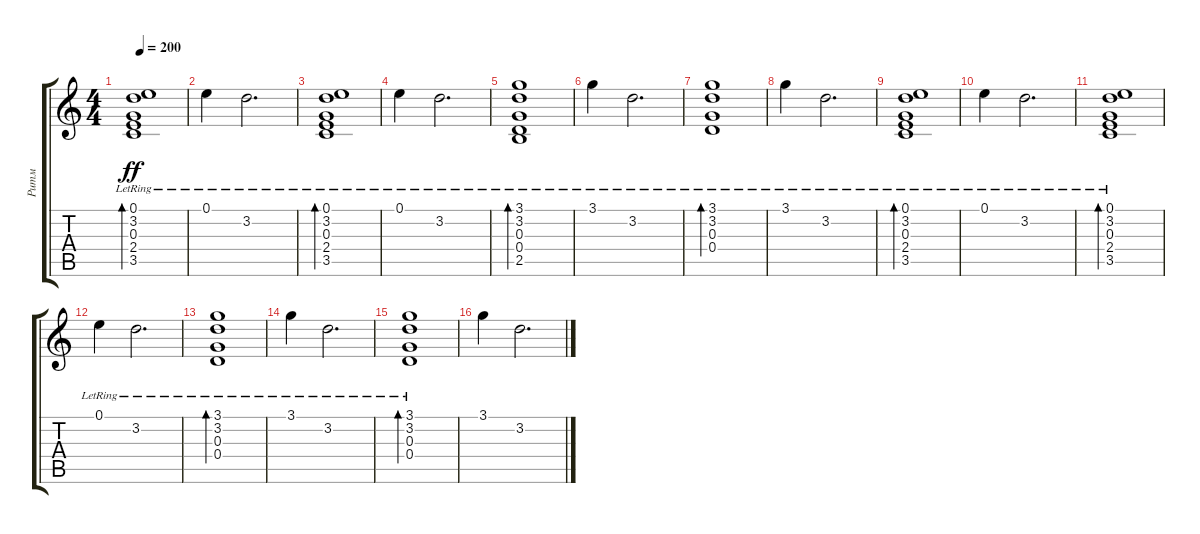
\track ("Ритм" "Ритм") {instrument distortionguitar}
\staff {score tabs}
\tuning (E4 B3 G3 D3 A2 E2) {hide}
\ts (4 4)
\tempo 200
\clef g2
\ks c
(0.1{lr} 3.2{lr} 0.3{lr} 2.4{lr} 3.5).1{bd 240 dy ff instrument distortionguitar} |
0.1{lr}.4 3.2{lr}.2{d} |
(0.1{lr} 3.2{lr} 0.3{lr} 2.4{lr} 3.5{lr}).1{bd 240} |
0.1{lr}.4 3.2{lr}.2{d} |
(3.1{lr} 3.2{lr} 0.3{lr} 0.4{lr} 2.5).1{bd 240} |
3.1{lr}.4 3.2{lr}.2{d} |
(3.1{lr} 3.2{lr} 0.3{lr} 0.4{lr}).1{bd 240} |
3.1{lr}.4 3.2{lr}.2{d} |
(0.1{lr} 3.2{lr} 0.3{lr} 2.4{lr} 3.5{lr}).1{bd 240} |
0.1{lr}.4 3.2{lr}.2{d} |
(0.1{lr} 3.2{lr} 0.3{lr} 2.4{lr} 3.5{lr}).1{bd 240} |
0.1{lr}.4 3.2{lr}.2{d} |
(3.1{lr} 3.2{lr} 0.3{lr} 0.4{lr}).1{bd 240} |
3.1{lr}.4 3.2{lr}.2{d} |
(3.1{lr} 3.2{lr} 0.3{lr} 0.4{lr}).1{bd 240} |
3.1.4 3.2.2{d}
